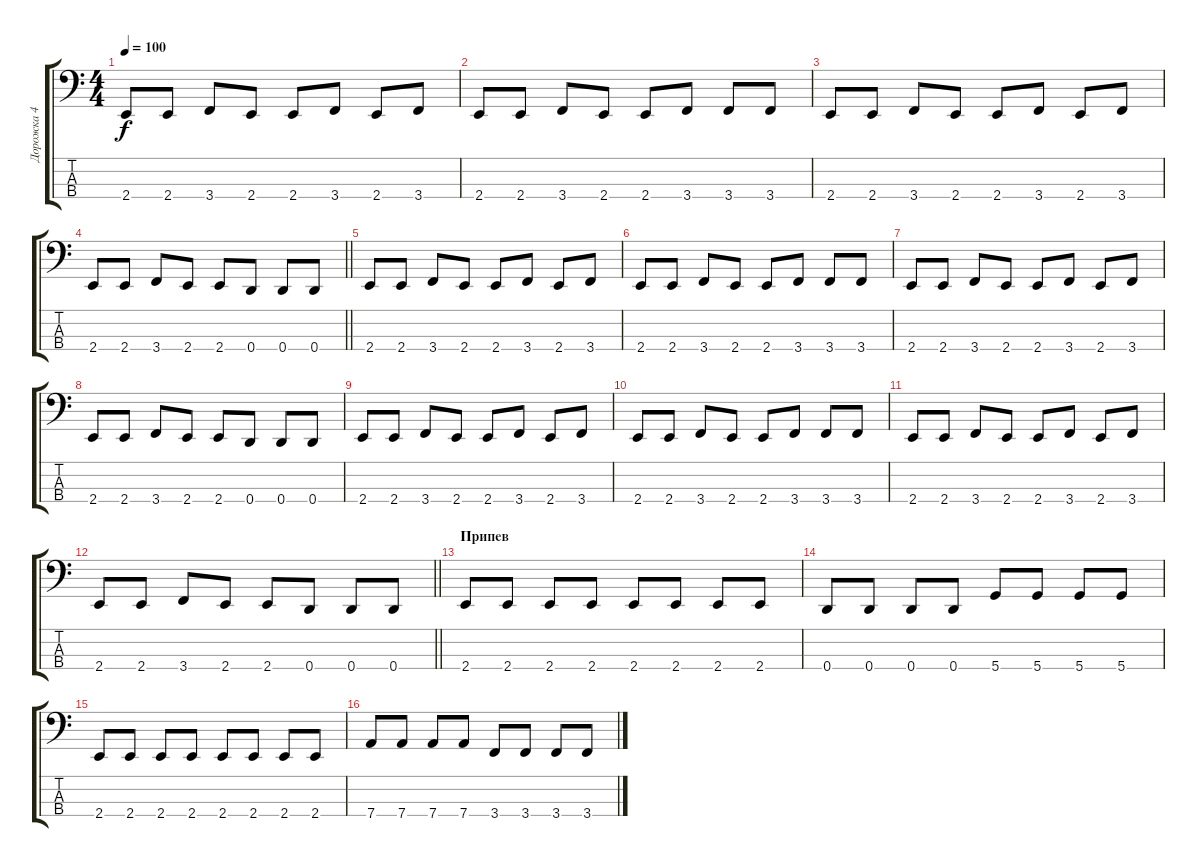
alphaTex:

\track ("Дорожка 4" "Дорожка 4") {instrument electricbassfinger}
\staff {score tabs}
\tuning (G2 D2 A1 D1) {hide}
\ts (4 4)
\tempo 100
\clef f4
\ks c
2.4.8{dy f} 2.4.8 3.4.8 2.4.8 2.4.8 3.4.8 2.4.8 3.4.8 |
2.4.8 2.4.8 3.4.8 2.4.8 2.4.8 3.4.8 3.4.8 3.4.8 |
2.4.8 2.4.8 3.4.8 2.4.8 2.4.8 3.4.8 2.4.8 3.4.8 |
\barLineRight lightlight
2.4.8 2.4.8 3.4.8 2.4.8 2.4.8 0.4.8 0.4.8 0.4.8 |
2.4.8 2.4.8 3.4.8 2.4.8 2.4.8 3.4.8 2.4.8 3.4.8 |
2.4.8 2.4.8 3.4.8 2.4.8 2.4.8 3.4.8 3.4.8 3.4.8 |
2.4.8 2.4.8 3.4.8 2.4.8 2.4.8 3.4.8 2.4.8 3.4.8 |
2.4.8 2.4.8 3.4.8 2.4.8 2.4.8 0.4.8 0.4.8 0.4.8 |
2.4.8 2.4.8 3.4.8 2.4.8 2.4.8 3.4.8 2.4.8 3.4.8 |
2.4.8 2.4.8 3.4.8 2.4.8 2.4.8 3.4.8 3.4.8 3.4.8 |
2.4.8 2.4.8 3.4.8 2.4.8 2.4.8 3.4.8 2.4.8 3.4.8 |
\barLineRight lightlight
2.4.8 2.4.8 3.4.8 2.4.8 2.4.8 0.4.8 0.4.8 0.4.8 |
\section ("" "Припев")
2.4.8 2.4.8 2.4.8 2.4.8 2.4.8 2.4.8 2.4.8 2.4.8 |
0.4.8 0.4.8 0.4.8 0.4.8 5.4.8 5.4.8 5.4.8 5.4.8 |
2.4.8 2.4.8 2.4.8 2.4.8 2.4.8 2.4.8 2.4.8 2.4.8 |
7.4.8 7.4.8 7.4.8 7.4.8 3.4.8 3.4.8 3.4.8 3.4.8
